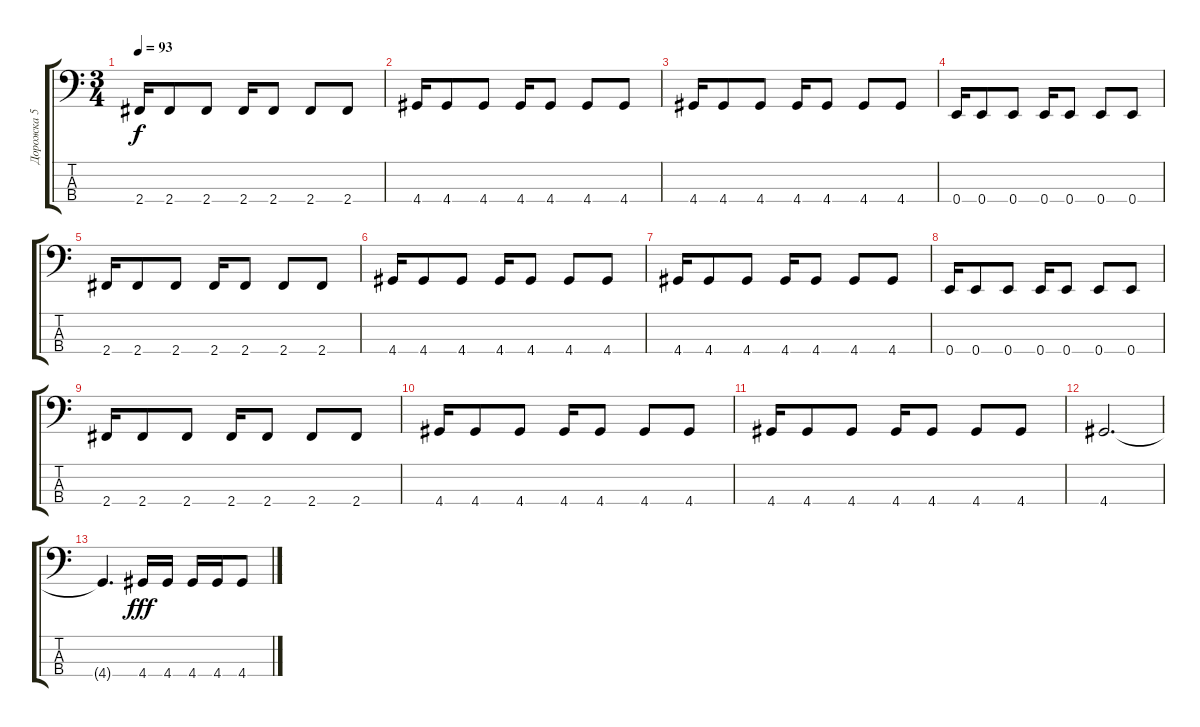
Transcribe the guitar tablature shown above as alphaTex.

\track ("Дорожка 5" "Дорожка 5") {instrument electricbassfinger}
\staff {score tabs}
\tuning (G2 D2 A1 E1) {hide}
\ts (3 4)
\tempo 93
\clef f4
\ks c
2.4.16{dy f} 2.4.8 2.4.8 2.4.16 2.4.8 2.4.8 2.4.8 |
4.4.16 4.4.8 4.4.8 4.4.16 4.4.8 4.4.8 4.4.8 |
4.4.16 4.4.8 4.4.8 4.4.16 4.4.8 4.4.8 4.4.8 |
0.4.16 0.4.8 0.4.8 0.4.16 0.4.8 0.4.8 0.4.8 |
2.4.16 2.4.8 2.4.8 2.4.16 2.4.8 2.4.8 2.4.8 |
4.4.16 4.4.8 4.4.8 4.4.16 4.4.8 4.4.8 4.4.8 |
4.4.16 4.4.8 4.4.8 4.4.16 4.4.8 4.4.8 4.4.8 |
0.4.16 0.4.8 0.4.8 0.4.16 0.4.8 0.4.8 0.4.8 |
2.4.16 2.4.8 2.4.8 2.4.16 2.4.8 2.4.8 2.4.8 |
4.4.16 4.4.8 4.4.8 4.4.16 4.4.8 4.4.8 4.4.8 |
4.4.16 4.4.8 4.4.8 4.4.16 4.4.8 4.4.8 4.4.8 |
4.4.2{d} |
4.4{t}.4{d} 4.4.16{dy fff} 4.4.16 4.4.16 4.4.16 4.4.8
